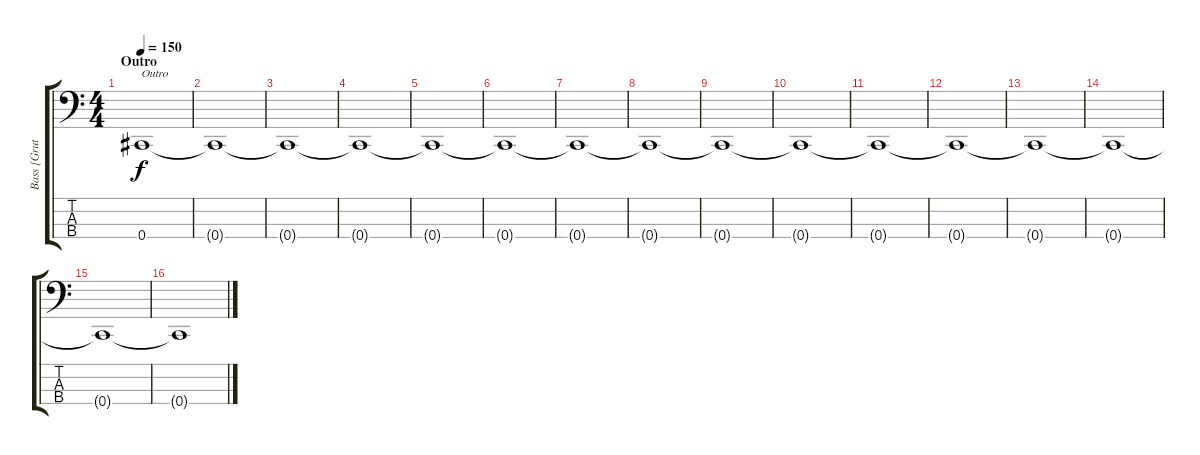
\track ("Bass [Grutle Kjellsson]" "Bass [Grut") {instrument electricbasspick}
\staff {score tabs}
\tuning (Gb2 Db2 Ab1 Db1) {hide}
\ts (4 4)
\section ("" "Outro")
\tempo 150
\clef f4
\ks c
0.4.1{txt "Outro" dy f} |
0.4{t}.1 |
0.4{t}.1 |
0.4{t}.1 |
0.4{t}.1 |
0.4{t}.1 |
0.4{t}.1 |
0.4{t}.1 |
0.4{t}.1 |
0.4{t}.1 |
0.4{t}.1 |
0.4{t}.1 |
0.4{t}.1 |
0.4{t}.1 |
0.4{t}.1 |
0.4{t}.1
